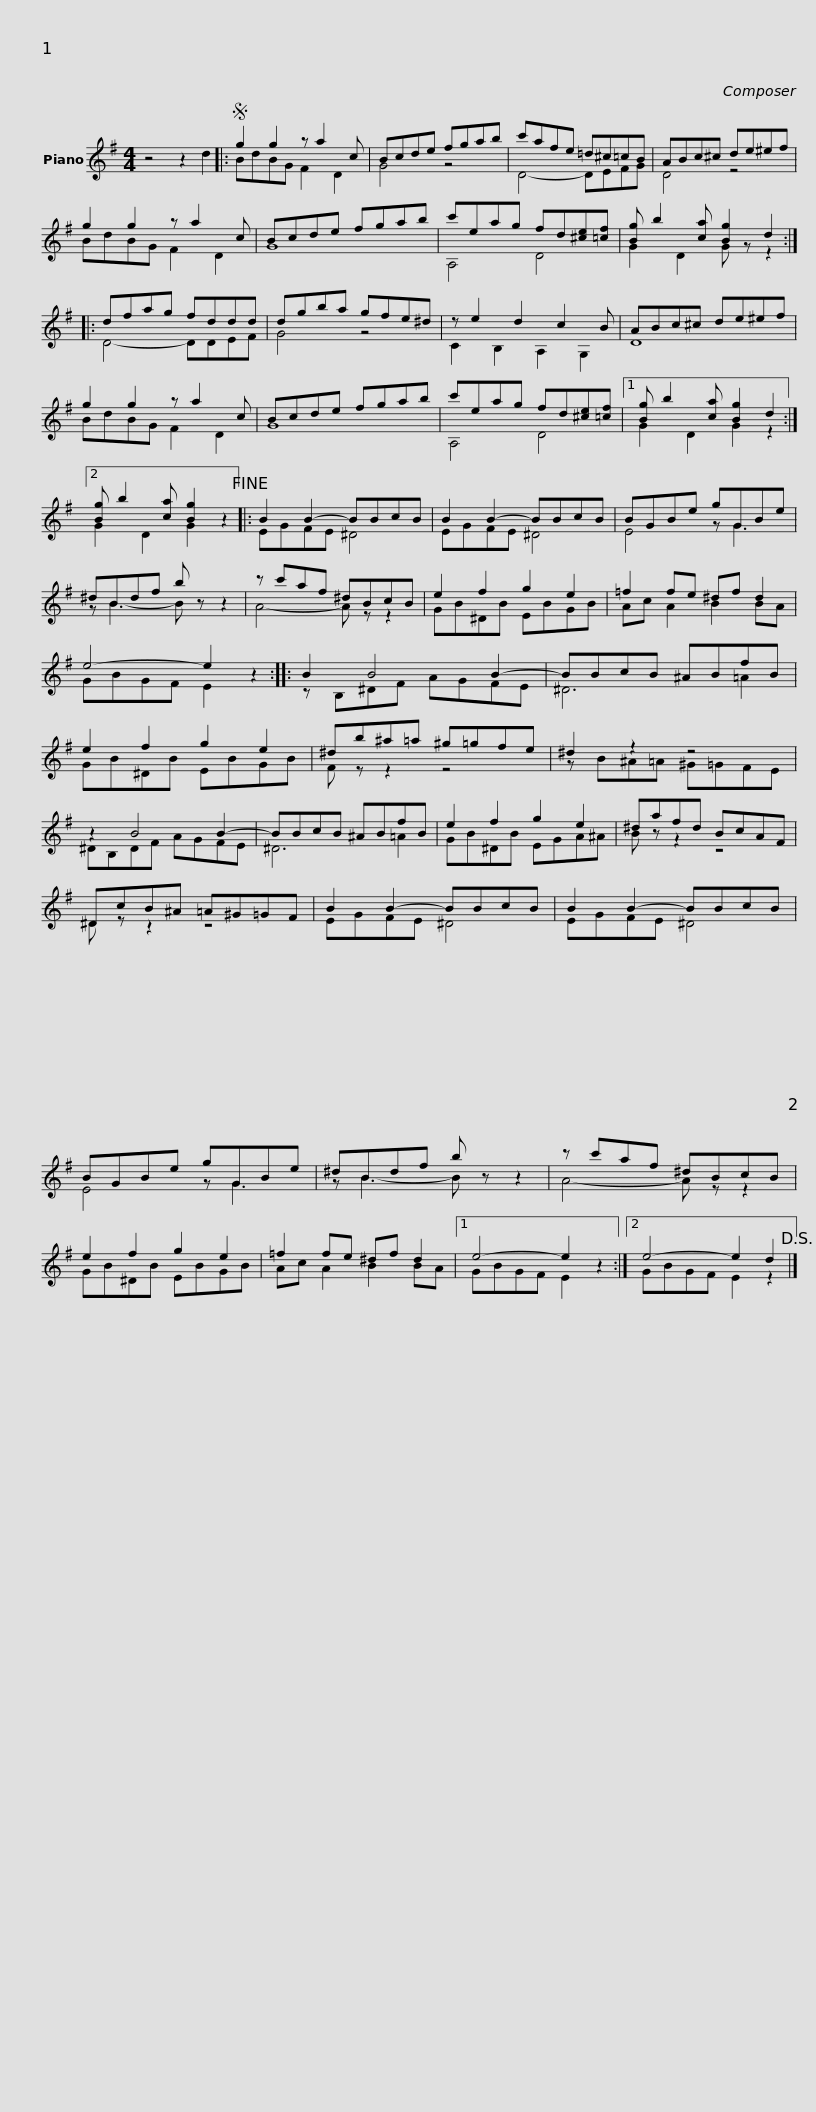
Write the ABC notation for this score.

X:1
%%score ( 1 2 )
L:1/8
M:4/4
I:linebreak $
K:G
V:1 treble
V:2 treble
V:1
 z4 z2 d2 |:S g2 g2 z a2 c | Bcde fgab | c'afe =d^c=cB |$ ABc^c de^ef | %5
 g2 g2 z a2 c | Bcde fgab | c'eag fd[^ce][=cf] |$ [Bg] b2 [ca] [Bg]2 d2 :: dfag fddd | %10
 dgba gfe^d | z e2 d2 c2 B |$ ABc^c de^ef | g2 g2 z a2 c | Bcde fgab | %15
 c'eag fd[^ce][=cf] |1$ [Bg] b2 [ca] [Bg]2 d2 :|2 [Bg] b2 [ca] [Bg]2 z2!fine! |: B2 B2- BBcB | B2 B2- BBcB |$ %20
 BGBe gGBe | ^dBdf b z z2 | z c'af ^dBcB | e2 f2 g2 e2 |$ =f2 fe ^df d2 | %25
 e4- e2 z2 :: B2 B4 B2- | BBcB ^ABfB |$ e2 f2 g2 e2 | ^db^a=a ^g=gfe | %30
 ^d2 z2 z4 | z2 B4 B2- |$ BBcB ^ABfB | e2 f2 g2 e2 | ^dafd BcAF | %35
 ^DcB^A =A^G=GF |$ B2 B2- BBcB | B2 B2- BBcB | BGBe gGBe | ^dBdf b z z2 | %40
 z c'af ^dBcB |$ e2 f2 g2 e2 | =f2 fe ^df d2 |1 e4- e2 z2 :|2 e4- e2 d2!D.S.! |] %45
V:2
 x8 |: BdBG F2 D2 | G4 z4 | D4- DEFG |$ D4 z4 | %5
 BdBG F2 D2 | G8 | A,4 D4 |$ G2 D2 G z z2 :: D4- DDEF | %10
 G4 z4 | C2 B,2 A,2 G,2 |$ D8 | BdBG F2 D2 | G8 | %15
 A,4 D4 |1$ G2 D2 G2 z2 :|2 G2 D2 G2 z2 |: EGFE ^D4 | EGFE ^D4 |$ %20
 E4 z G3 | z B3- B z z2 | A4- A z z2 | GB^DB EBGB |$ Ac A2 B2 BA | %25
 GBGF E2 z2 :: z B,^DF AGFE | ^D6 =A2 |$ GB^DB EBGB | F z z2 z4 | %30
 z B^A=A ^G=GFE | ^DB,DF AGFE |$ ^D6 =A2 | GB^DB EGA^A | B z z2 z4 | %35
 ^D z z2 z4 |$ EGFE ^D4 | EGFE ^D4 | E4 z G3 | z B3- B z z2 | %40
 A4- A z z2 |$ GB^DB EBGB | Ac A2 B2 BA |1 GBGF E2 z2 :|2 GBGF E2 z2 |] %45
